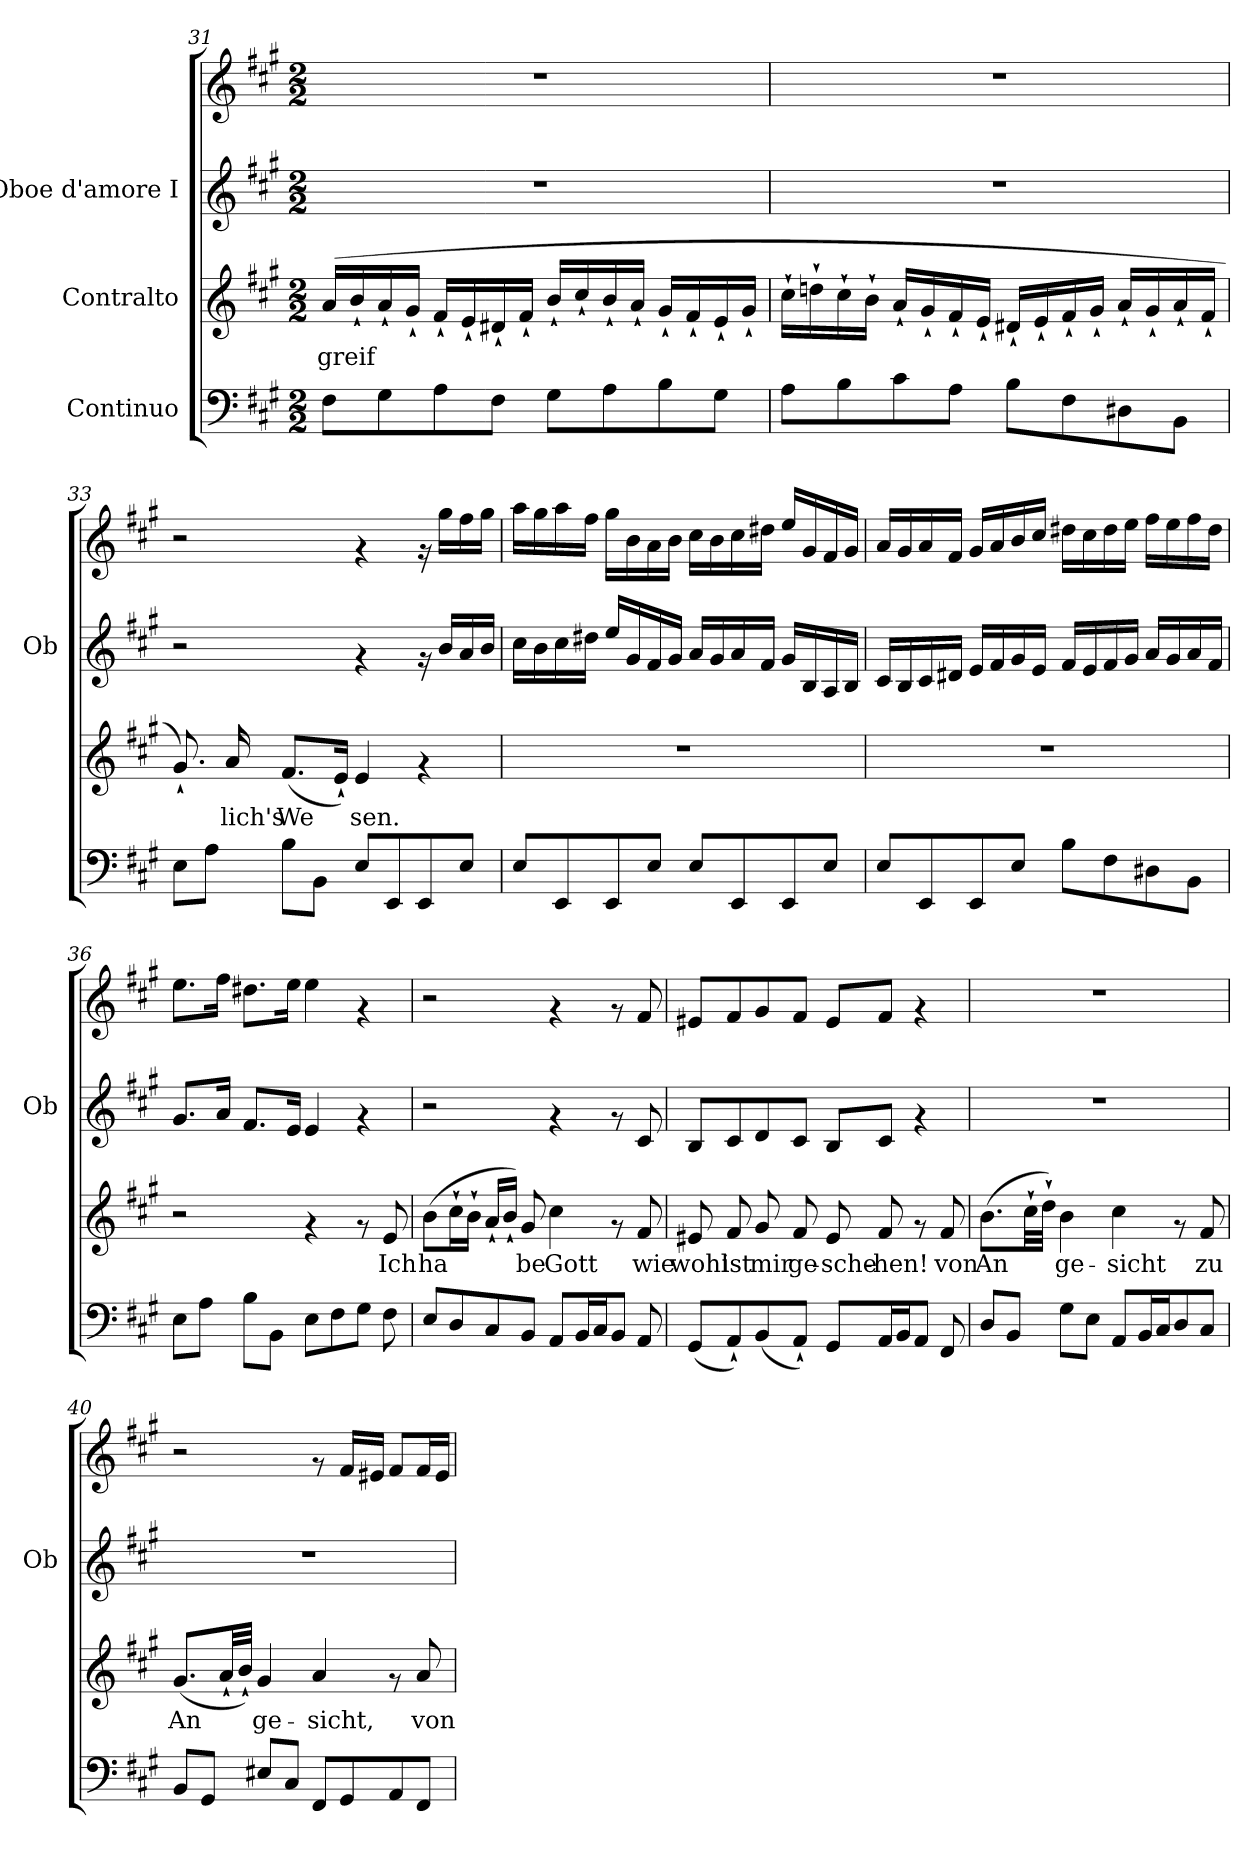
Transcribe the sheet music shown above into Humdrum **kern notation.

**kern	**kern	**text	**kern	**kern
*part3	*part2	*part2	*part1	*part1
*staff4	*staff3	*staff3	*staff2	*staff1
*I"Continuo	*I"Contralto	*	*I"Oboe d'amore I	*
*	*	*	*I'Ob	*
*clefF4	*clefG2	*	*clefG2	*clefG2
*k[f#c#g#]	*k[f#c#g#]	*	*k[f#c#g#]	*k[f#c#g#]
*A:	*A:	*	*A:	*A:
*M2/2	*M2/2	*	*M2/2	*M2/2
=31	=31	=31	=31	=31
!	!	!LO:LY:b:cj	!	!
8F#\L	(>16a/L	-greif-	1r	1r
!	!	!LO:LY:b:cj	!	!
.	16b`</	--	.	.
!	!	!LO:LY:b:cj	!	!
8G#\	16a`</	--	.	.
!	!	!LO:LY:b:cj	!	!
.	16g#`</J	--	.	.
!	!	!LO:LY:b:cj	!	!
8A\	16f#`</L	--	.	.
!	!	!LO:LY:b:cj	!	!
.	16e`</	--	.	.
!	!	!LO:LY:b:cj	!	!
8F#\J	16d#X`</	--	.	.
!	!	!LO:LY:b:cj	!	!
.	16f#`</J	--	.	.
!	!	!LO:LY:b:cj	!	!
8G#\L	16b`</L	--	.	.
!	!	!LO:LY:b:cj	!	!
.	16cc#`</	--	.	.
!	!	!LO:LY:b:cj	!	!
8A\	16b`</	--	.	.
!	!	!LO:LY:b:cj	!	!
.	16a`</J	--	.	.
!	!	!LO:LY:b:cj	!	!
8B\	16g#`</L	--	.	.
!	!	!LO:LY:b:cj	!	!
.	16f#`</	--	.	.
!	!	!LO:LY:b:cj	!	!
8G#\J	16e`</	--	.	.
!	!	!LO:LY:b:cj	!	!
.	16g#`</J	--	.	.
!!LO:PB:g=z
=32	=32	=32	=32	=32
8A\L	16cc#`>\L	.	1r	1r
.	16ddn`>\	.	.	.
8B\	16cc#`>\	.	.	.
.	16b`>\J	.	.	.
8c#\	16a`</L	.	.	.
.	16g#`</	.	.	.
8A\J	16f#`</	.	.	.
.	16e`</J	.	.	.
8B\L	16d#X`</L	.	.	.
.	16e`</	.	.	.
8F#\	16f#`</	.	.	.
.	16g#`</J	.	.	.
8D#X\	16a`</L	.	.	.
.	16g#`</	.	.	.
8BB\J	16a`</	.	.	.
.	16f#`</J	.	.	.
=33	=33	=33	=33	=33
!	!	!LO:LY:b:cj	!	!
8E\L	8.g#`</)	-	2r	2r
8A\J	.	.	.	.
!	!	!LO:LY:b:cj	!	!
.	16a/	lich's	.	.
!	!	!LO:LY:b:cj	!	!
8B\L	(>8.f#/L	We-	.	.
8BB\J	.	.	.	.
!	!	!LO:LY:b:cj	!	!
.	16e`</J)	-	.	.
!	!	!LO:LY:b:cj	!	!
8E/L	4e/	sen.	4rf	4rf
8EE/	.	.	.	.
8EE/	4rf	.	16rf	16rf
.	.	.	16b/L	16gg#\L
8E/J	.	.	16a/	16ff#\
.	.	.	16b/J	16gg#\J
=34	=34	=34	=34	=34
8E/L	1r	.	16cc#\L	16aa\L
.	.	.	16b\	16gg#\
8EE/	.	.	16cc#\	16aa\
.	.	.	16dd#X\J	16ff#\J
8EE/	.	.	16ee/L	16gg#\L
.	.	.	16g#/	16b\
8E/J	.	.	16f#/	16a\
.	.	.	16g#/J	16b\J
8E/L	.	.	16a/L	16cc#\L
.	.	.	16g#/	16b\
8EE/	.	.	16a/	16cc#\
.	.	.	16f#/J	16dd#X\J
8EE/	.	.	16g#/L	16ee/L
.	.	.	16B/	16g#/
8E/J	.	.	16A/	16f#/
.	.	.	16B/J	16g#/J
!!LO:LB:g=z
=35	=35	=35	=35	=35
8E/L	1r	.	16c#/L	16a/L
.	.	.	16B/	16g#/
8EE/	.	.	16c#/	16a/
.	.	.	16d#X/J	16f#/J
8EE/	.	.	16e/L	16g#/L
.	.	.	16f#/	16a/
8E/J	.	.	16g#/	16b/
.	.	.	16e/J	16cc#/J
8B\L	.	.	16f#/L	16dd#X\L
.	.	.	16e/	16cc#\
8F#\	.	.	16f#/	16dd#\
.	.	.	16g#/J	16ee\J
8D#X\	.	.	16a/L	16ff#\L
.	.	.	16g#/	16ee\
8BB\J	.	.	16a/	16ff#\
.	.	.	16f#/J	16dd#\J
=36	=36	=36	=36	=36
8E\L	2r	.	8.g#/L	8.ee\L
8A\J	.	.	.	.
.	.	.	16a/J	16ff#\J
8B\L	.	.	8.f#/L	8.dd#X\L
8BB\J	.	.	.	.
.	.	.	16e/J	16ee\J
8E\L	4rf	.	4e/	4ee\
8F#\	.	.	.	.
8G#\J	8rf	.	4rf	4rf
!	!	!LO:LY:b:cj	!	!
8F#\	8e/	Ich	.	.
=37	=37	=37	=37	=37
!	!	!LO:LY:b:cj	!	!
8E/L	(>8b\L	ha-	2r	2r
!	!	!LO:LY:b:cj	!	!
8D/	16cc#`>\	-	.	.
!	!	!LO:LY:b:cj	!	!
.	16b`>\J	.	.	.
!	!	!LO:LY:b:cj	!	!
8C#/	16a`</L	.	.	.
!	!	!LO:LY:b:cj	!	!
.	16b`</J)	.	.	.
!	!	!LO:LY:b:cj	!	!
8BB/J	8g#/	be	.	.
!	!	!LO:LY:b:cj	!	!
8AA/L	4cc#\	Gott	4rf	4rf
16BB/	.	.	.	.
16C#/	.	.	.	.
8BB/J	8rf	.	8rf	8rf
!	!	!LO:LY:b:cj	!	!
8AA/	8f#/	wie	8c#/	8f#/
!!LO:PB:g=z
=38	=38	=38	=38	=38
!	!	!LO:LY:b:cj	!	!
(>8GG#/L	8e#X/	wohl	8B/L	8e#X/L
!	!	!LO:LY:b:cj	!	!
8AA`</)	8f#/	ist	8c#/	8f#/
!	!	!LO:LY:b:cj	!	!
(>8BB/	8g#/	mir	8d/	8g#/
!	!	!LO:LY:b:cj	!	!
8AA`</J)	8f#/	ge-	8c#/J	8f#/J
!	!	!LO:LY:b:cj	!	!
8GG#/L	8e#/	-sche-	8B/L	8e#/L
!	!	!LO:LY:b:cj	!	!
16AA/	8f#/	-hen!	8c#/J	8f#/J
16BB/	.	.	.	.
8AA/J	8rf	.	4rf	4rf
!	!	!LO:LY:b:cj	!	!
8FF#/	8f#/	von	.	.
=39	=39	=39	=39	=39
!	!	!LO:LY:b:cj	!	!
8D/L	(>8.b\L	An-	1r	1r
8BB/J	.	.	.	.
!	!	!LO:LY:b:cj	!	!
.	32cc#`>\	-	.	.
!	!	!LO:LY:b:cj	!	!
.	32dd`>\J)	.	.	.
!	!	!LO:LY:b:cj	!	!
8G#\L	4b\	ge-	.	.
8E\J	.	.	.	.
!	!	!LO:LY:b:cj	!	!
8AA/L	4cc#\	-sicht	.	.
16BB/	.	.	.	.
16C#/	.	.	.	.
8D/	8rf	.	.	.
!	!	!LO:LY:b:cj	!	!
8C#/J	8f#/	zu	.	.
=40	=40	=40	=40	=40
!	!	!LO:LY:b:cj	!	!
8BB/L	(>8.g#/L	An-	1r	2r
8GG#/J	.	.	.	.
!	!	!LO:LY:b:cj	!	!
.	32a`</	-	.	.
!	!	!LO:LY:b:cj	!	!
.	32b`</J)	.	.	.
!	!	!LO:LY:b:cj	!	!
8E#X/L	4g#/	ge-	.	.
8C#/J	.	.	.	.
!	!	!LO:LY:b:cj	!	!
8FF#/L	4a/	-sicht,	.	8rf
8GG#/	.	.	.	16f#/L
.	.	.	.	16e#X/J
8AA/	8rf	.	.	8f#/L
!	!	!LO:LY:b:cj	!	!
8FF#/J	8a/	von	.	16f#/
.	.	.	.	16e#/J
=	=	=	=	=
*-	*-	*-	*-	*-
